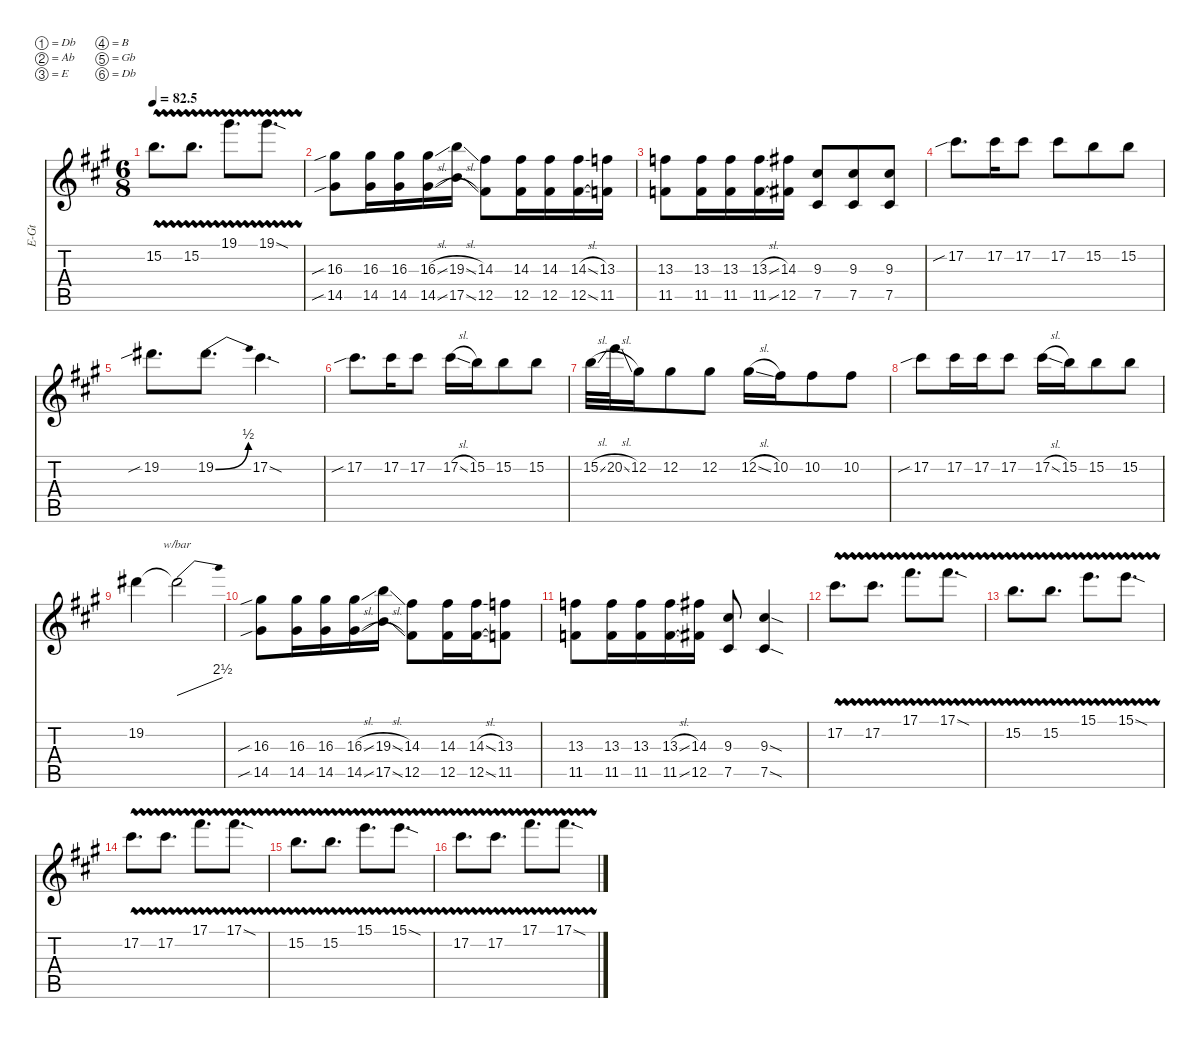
\defaultSystemsLayout 4
\hideDynamics
\bracketExtendMode nobrackets
\otherSystemsTrackNameOrientation horizontal
\track ("Guitar1" "E-Gt") {defaultSystemsLayout 4 mute instrument overdrivenguitar}
\staff {score tabs}
\tuning (Db4 Ab3 E3 B2 Gb2 Db2)
\ts (6 8)
\tempo
82.5
\accidentals auto
\clef g2
\ottava regular
\simile none
\ks a
15.2{vw acc forcenatural}.8{d dy f beam Down} 15.2{vw acc forcenatural}.8{d beam Down} 19.1{vw acc #}.8{d beam Down} 19.1{vw sod acc #}.8{d beam Down} |
(16.3{sib acc #} 14.5{sib acc #}).8{beam Down} (16.3{acc #} 14.5{acc #}).16{beam Down} (16.3{acc #} 14.5{acc #}).16{beam Down} (16.3{sl acc #} 14.5{sl acc #}).16{beam Down} (19.3{sl acc forcenatural} 17.5{sl acc forcenatural}).16{beam Down} (14.3{acc #} 12.5{acc #}).8{beam Down} (14.3{acc #} 12.5{acc #}).16{beam Down} (14.3{acc #} 12.5{acc #}).16{beam Down} (14.3{sl acc #} 12.5{sl acc #}).16{beam Down} (13.3{acc forcenatural} 11.5{acc forcenatural}).16{beam Down} |
(13.3{acc forcenatural} 11.5{acc forcenatural}).8{beam Down} (13.3{acc forcenatural} 11.5{acc forcenatural}).16{beam Down} (13.3{acc forcenatural} 11.5{acc forcenatural}).16{beam Down} (13.3{sl acc forcenatural} 11.5{sl acc forcenatural}).16{beam Down} (14.3{acc #} 12.5{acc #}).16{beam Down} (9.3{acc #} 7.5{acc #}).8{beam Up} (9.3{acc #} 7.5{acc #}).8{beam Up} (9.3{acc #} 7.5{acc #}).8{beam Up} |
17.2{sib acc #}.8{d beam Down} 17.2{acc #}.16{beam Down} 17.2{acc #}.8{beam Down} 17.2{acc #}.8{beam Down} 15.2{acc forcenatural}.8{beam Down} 15.2{acc forcenatural}.8{beam Down} |
19.2{sib acc #}.8{d beam Down} 19.2{be (bend 13.799999999999999 0 27 2) acc #}.8{d beam Down} 17.2{sod acc #}.4{d beam Down} |
17.2{sib acc #}.8{d beam Down} 17.2{acc #}.16{beam Down} 17.2{acc #}.8{beam Down} 17.2{sl acc #}.16{beam Down} 15.2{acc forcenatural}.16{beam Down} 15.2{acc forcenatural}.8{beam Down} 15.2{acc forcenatural}.8{beam Down} |
15.2{sl acc forcenatural}.32{beam Down} 20.2{sl acc forcenatural}.32{beam Down} 12.2{acc #}.16{beam Down} 12.2{acc #}.8{beam Down} 12.2{acc #}.8{beam Down} 12.2{sl acc #}.16{beam Down} 10.2{acc #}.16{beam Down} 10.2{acc #}.8{beam Down} 10.2{acc #}.8{beam Down} |
17.2{sib acc #}.8{beam Down} 17.2{acc #}.16{beam Down} 17.2{acc #}.16{beam Down} 17.2{acc #}.8{beam Down} 17.2{sl acc #}.16{beam Down} 15.2{acc forcenatural}.16{beam Down} 15.2{acc forcenatural}.8{beam Down} 15.2{acc forcenatural}.8{beam Down} |
19.2{acc #}.4{beam Down} 19.2{t acc #}.2{tbe (dive default 0 0 60 10) beam Down} |
(16.3{sib acc #} 14.5{sib acc #}).8{beam Down} (16.3{acc #} 14.5{acc #}).16{beam Down} (16.3{acc #} 14.5{acc #}).16{beam Down} (16.3{sl acc #} 14.5{sl acc #}).16{beam Down} (19.3{sl acc forcenatural} 17.5{sl acc forcenatural}).16{beam Down} (14.3{acc #} 12.5{acc #}).8{beam Down} (14.3{acc #} 12.5{acc #}).16{beam Down} (14.3{sl acc #} 12.5{sl acc #}).16{beam Down} (13.3{acc forcenatural} 11.5{acc forcenatural}).8{beam Down} |
(13.3{acc forcenatural} 11.5{acc forcenatural}).8{beam Down} (13.3{acc forcenatural} 11.5{acc forcenatural}).16{beam Down} (13.3{acc forcenatural} 11.5{acc forcenatural}).16{beam Down} (13.3{sl acc forcenatural} 11.5{sl acc forcenatural}).16{beam Down} (14.3{acc #} 12.5{acc #}).16{beam Down} (9.3{acc #} 7.5{acc #}).8{beam Up} (9.3{sod acc #} 7.5{sod acc #}).4{beam Up} |
17.2{vw acc #}.8{d beam Down} 17.2{vw acc #}.8{d beam Down} 17.1{vw acc #}.8{d beam Down} 17.1{vw sod acc #}.8{d beam Down} |
15.2{vw acc forcenatural}.8{d beam Down} 15.2{vw acc forcenatural}.8{d beam Down} 15.1{vw acc forcenatural}.8{d beam Down} 15.1{vw sod acc forcenatural}.8{d beam Down} |
17.2{vw acc #}.8{d beam Down} 17.2{vw acc #}.8{d beam Down} 17.1{vw acc #}.8{d beam Down} 17.1{vw sod acc #}.8{d beam Down} |
15.2{vw acc forcenatural}.8{d beam Down} 15.2{vw acc forcenatural}.8{d beam Down} 15.1{vw acc forcenatural}.8{d beam Down} 15.1{vw sod acc forcenatural}.8{d beam Down} |
17.2{vw acc #}.8{d beam Down} 17.2{vw acc #}.8{d beam Down} 17.1{vw acc #}.8{d beam Down} 17.1{vw sod acc #}.8{d beam Down}
